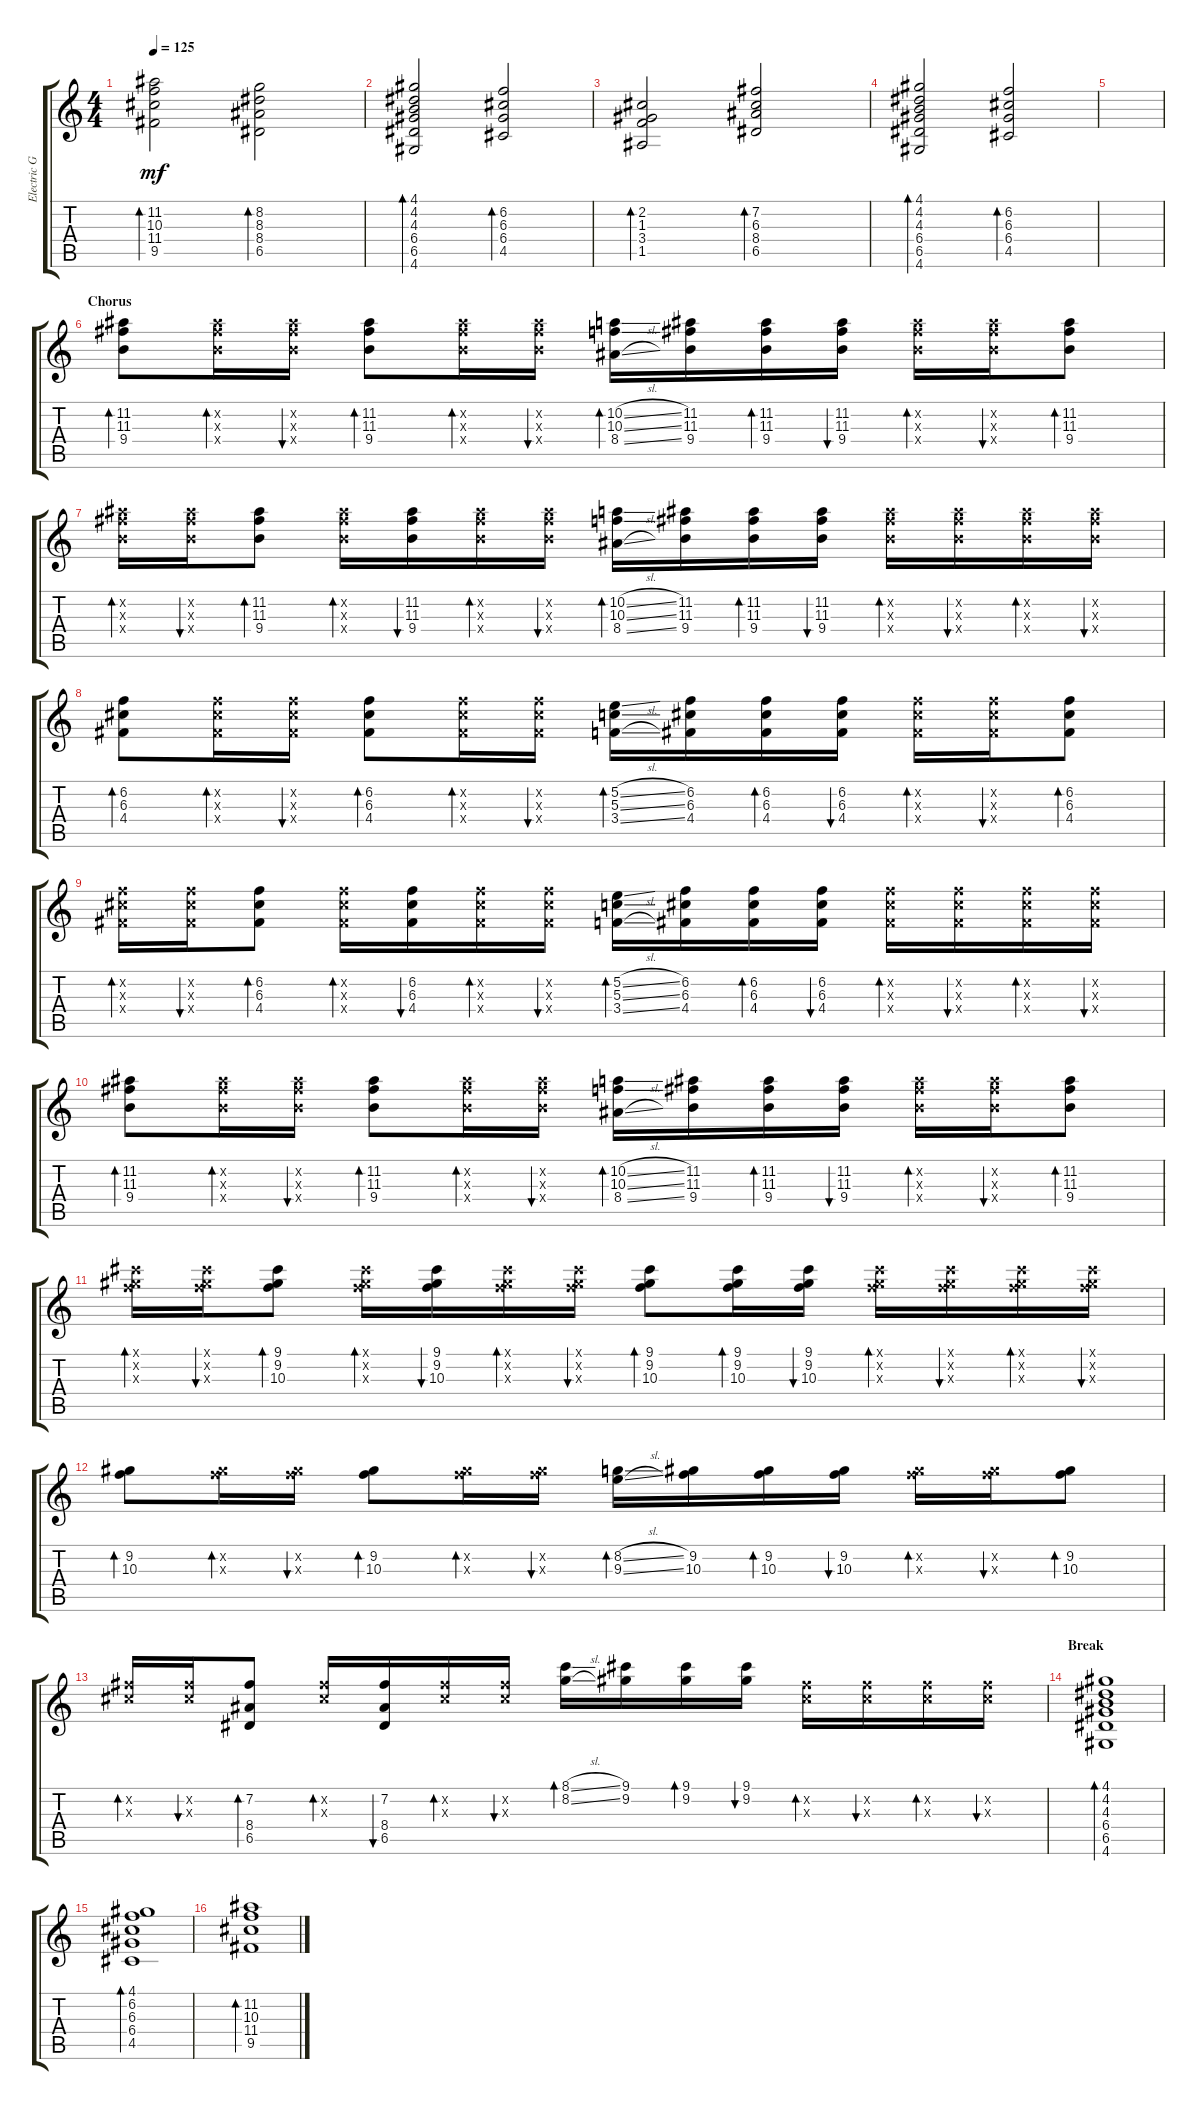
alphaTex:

\track ("Electric Guitar" "Electric G") {instrument electricguitarclean}
\staff {score tabs}
\tuning (E4 B3 G3 D3 A2 E2) {hide}
\ts (4 4)
\tempo 125
\clef g2
\ks c
(11.2 10.3 11.4 9.5).2{bd 30 dy mf} (8.2 8.3 8.4 6.5).2{bd 30} |
(4.1 4.2 4.3 6.4 6.5 4.6).2{bd 30} (6.2 6.3 6.4 4.5).2{bd 30} |
(2.2 1.3 3.4 1.5).2{bd 30} (7.2 6.3 8.4 6.5).2{bd 30} |
(4.1 4.2 4.3 6.4 6.5 4.6).2{bd 30} (6.2 6.3 6.4 4.5).2{bd 30} |
|
\section ("" "Chorus")
(11.2 11.3 9.4).8{bd 30} (11.2{x} 11.3{x} 9.4{x}).16{bd 30} (11.2{x} 11.3{x} 9.4{x}).16{bu 30} (11.2 11.3 9.4).8{bd 30} (11.2{x} 11.3{x} 9.4{x}).16{bd 30} (11.2{x} 11.3{x} 9.4{x}).16{bu 30} (10.2{sl} 10.3{sl} 8.4{sl}).16{bd 30} (11.2 11.3 9.4).16 (11.2 11.3 9.4).16{bd 30} (11.2 11.3 9.4).16{bu 30} (11.2{x} 11.3{x} 9.4{x}).16{bd 30} (11.2{x} 11.3{x} 9.4{x}).16{bu 30} (11.2 11.3 9.4).8{bd 30} |
(11.2{x} 11.3{x} 9.4{x}).16{bd 30} (11.2{x} 11.3{x} 9.4{x}).16{bu 30} (11.2 11.3 9.4).8{bd 30} (11.2{x} 11.3{x} 9.4{x}).16{bd 30} (11.2 11.3 9.4).16{bu 30} (11.2{x} 11.3{x} 9.4{x}).16{bd 30} (11.2{x} 11.3{x} 9.4{x}).16{bu 30} (10.2{sl} 10.3{sl} 8.4{sl}).16{bd 30} (11.2 11.3 9.4).16 (11.2 11.3 9.4).16{bd 30} (11.2 11.3 9.4).16{bu 30} (11.2{x} 11.3{x} 9.4{x}).16{bd 30} (11.2{x} 11.3{x} 9.4{x}).16{bu 30} (11.2{x} 11.3{x} 9.4{x}).16{bd 30} (11.2{x} 11.3{x} 9.4{x}).16{bu 30} |
(6.2 6.3 4.4).8{bd 30} (6.2{x} 6.3{x} 4.4{x}).16{bd 30} (6.2{x} 6.3{x} 4.4{x}).16{bu 30} (6.2 6.3 4.4).8{bd 30} (6.2{x} 6.3{x} 4.4{x}).16{bd 30} (6.2{x} 6.3{x} 4.4{x}).16{bu 30} (5.2{sl} 5.3{sl} 3.4{sl}).16{bd 30} (6.2 6.3 4.4).16 (6.2 6.3 4.4).16{bd 30} (6.2 6.3 4.4).16{bu 30} (6.2{x} 6.3{x} 4.4{x}).16{bd 30} (6.2{x} 6.3{x} 4.4{x}).16{bu 30} (6.2 6.3 4.4).8{bd 30} |
(6.2{x} 6.3{x} 4.4{x}).16{bd 30} (6.2{x} 6.3{x} 4.4{x}).16{bu 30} (6.2 6.3 4.4).8{bd 30} (6.2{x} 6.3{x} 4.4{x}).16{bd 30} (6.2 6.3 4.4).16{bu 30} (6.2{x} 6.3{x} 4.4{x}).16{bd 30} (6.2{x} 6.3{x} 4.4{x}).16{bu 30} (5.2{sl} 5.3{sl} 3.4{sl}).16{bd 30} (6.2 6.3 4.4).16 (6.2 6.3 4.4).16{bd 30} (6.2 6.3 4.4).16{bu 30} (6.2{x} 6.3{x} 4.4{x}).16{bd 30} (6.2{x} 6.3{x} 4.4{x}).16{bu 30} (6.2{x} 6.3{x} 4.4{x}).16{bd 30} (6.2{x} 6.3{x} 4.4{x}).16{bu 30} |
(11.2 11.3 9.4).8{bd 30} (11.2{x} 11.3{x} 9.4{x}).16{bd 30} (11.2{x} 11.3{x} 9.4{x}).16{bu 30} (11.2 11.3 9.4).8{bd 30} (11.2{x} 11.3{x} 9.4{x}).16{bd 30} (11.2{x} 11.3{x} 9.4{x}).16{bu 30} (10.2{sl} 10.3{sl} 8.4{sl}).16{bd 30} (11.2 11.3 9.4).16 (11.2 11.3 9.4).16{bd 30} (11.2 11.3 9.4).16{bu 30} (11.2{x} 11.3{x} 9.4{x}).16{bd 30} (11.2{x} 11.3{x} 9.4{x}).16{bu 30} (11.2 11.3 9.4).8{bd 30} |
(9.1{x} 9.2{x} 10.3{x}).16{bd 30} (9.1{x} 9.2{x} 10.3{x}).16{bu 30} (9.1 9.2 10.3).8{bd 30} (9.1{x} 9.2{x} 10.3{x}).16{bd 30} (9.1 9.2 10.3).16{bu 30} (9.1{x} 9.2{x} 10.3{x}).16{bd 30} (9.1{x} 9.2{x} 10.3{x}).16{bu 30} (9.1 9.2 10.3).8{bd 30} (9.1 9.2 10.3).16{bd 30} (9.1 9.2 10.3).16{bu 30} (9.1{x} 9.2{x} 10.3{x}).16{bd 30} (9.1{x} 9.2{x} 10.3{x}).16{bu 30} (9.1{x} 9.2{x} 10.3{x}).16{bd 30} (9.1{x} 9.2{x} 10.3{x}).16{bu 30} |
(9.2 10.3).8{bd 30} (9.2{x} 10.3{x}).16{bd 30} (9.2{x} 10.3{x}).16{bu 30} (9.2 10.3).8{bd 30} (9.2{x} 10.3{x}).16{bd 30} (9.2{x} 10.3{x}).16{bu 30} (8.2{sl} 9.3{sl}).16{bd 30} (9.2 10.3).16 (9.2 10.3).16{bd 30} (9.2 10.3).16{bu 30} (9.2{x} 10.3{x}).16{bd 30} (9.2{x} 10.3{x}).16{bu 30} (9.2 10.3).8{bd 30} |
(7.2{x} 6.3{x}).16{bd 30} (7.2{x} 6.3{x}).16{bu 30} (7.2 8.4 6.5).8{bd 30} (7.2{x} 6.3{x}).16{bd 30} (7.2 8.4 6.5).16{bu 30} (7.2{x} 6.3{x}).16{bd 30} (7.2{x} 6.3{x}).16{bu 30} (8.1{sl} 8.2{sl}).16{bd 30} (9.1 9.2).16 (9.1 9.2).16{bd 30} (9.1 9.2).16{bu 30} (7.2{x} 6.3{x}).16{bd 30} (7.2{x} 6.3{x}).16{bu 30} (7.2{x} 6.3{x}).16{bd 30} (7.2{x} 6.3{x}).16{bu 30} |
\section ("" "Break")
(4.1 4.2 4.3 6.4 6.5 4.6).1{bd 30} |
(4.1 6.2 6.3 6.4 4.5).1{bd 30} |
(11.2 10.3 11.4 9.5).1{bd 30}
